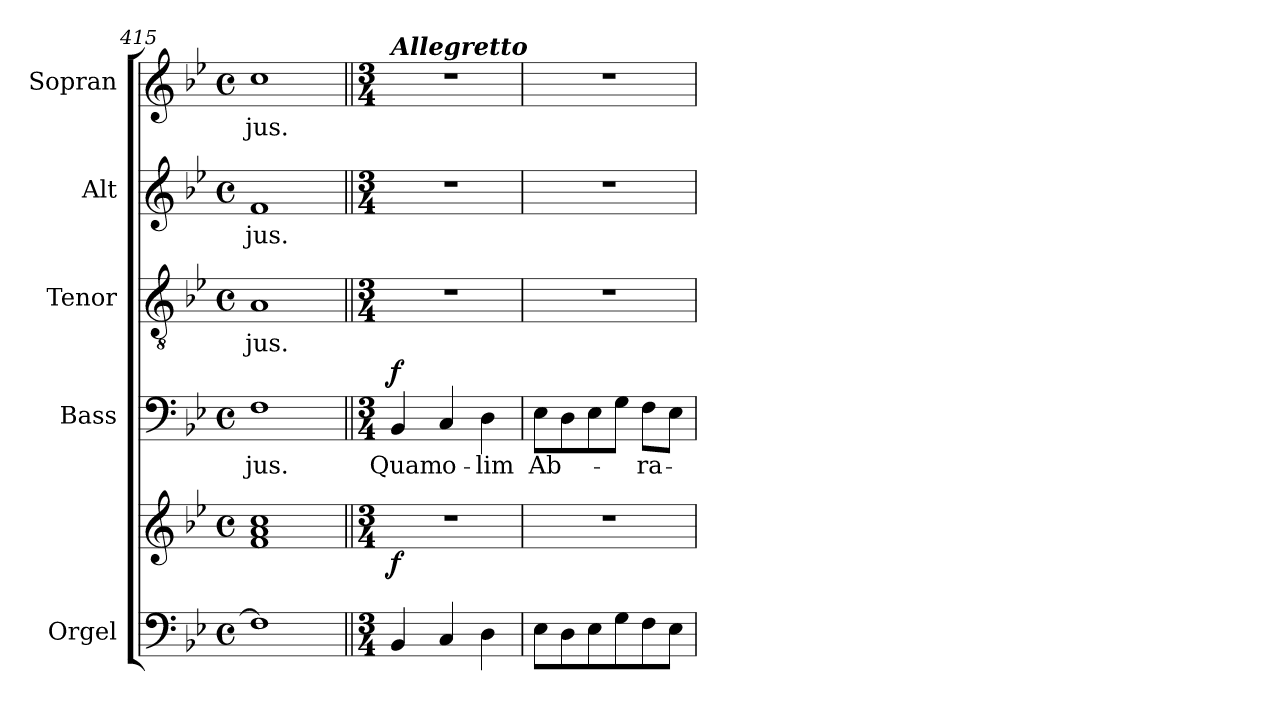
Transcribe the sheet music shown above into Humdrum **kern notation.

**kern	**kern	**dynam	**kern	**text	**dynam	**kern	**text	**kern	**text	**kern	**text
*part5	*part5	*part5	*part4	*part4	*part4	*part3	*part3	*part2	*part2	*part1	*part1
*staff6	*staff5	*staff5/6	*staff4	*staff4	*staff4	*staff3	*staff3	*staff2	*staff2	*staff1	*staff1
*I"Orgel	*	*	*I"Bass	*	*	*I"Tenor	*	*I"Alt	*	*I"Sopran	*
*I'Org.	*	*	*I'B.	*	*	*I'T.	*	*I'A.	*	*I'S.	*
*clefF4	*clefG2	*	*clefF4	*	*	*clefGv2	*	*clefG2	*	*clefG2	*
*k[b-e-]	*k[b-e-]	*	*k[b-e-]	*	*	*k[b-e-]	*	*k[b-e-]	*	*k[b-e-]	*
*B-:	*B-:	*	*B-:	*	*	*B-:	*	*B-:	*	*B-:	*
*M4/4	*M4/4	*	*M4/4	*	*	*M4/4	*	*M4/4	*	*M4/4	*
*met(c)	*met(c)	*	*met(c)	*	*	*met(c)	*	*met(c)	*	*met(c)	*
=415	=415	=415	=415	=415	=415	=415	=415	=415	=415	=415	=415
!	!	!	!	!LO:LY:b	!	!	!LO:LY:b	!	!LO:LY:b	!	!LO:LY:b
1F]	1f 1a 1cc	.	1F	-jus.	.	1A	-jus.	1f	-jus.	1cc	-jus.
!!LO:LB:g=z
=416||	=416||	=416||	=416||	=416||	=416||	=416||	=416||	=416||	=416||	=416||	=416||
*M3/4	*M3/4	*	*M3/4	*	*	*M3/4	*	*M3/4	*	*M3/4	*
!	!	!	!	!	!	!	!	!	!	!LO:TX:a:Bi:t=Allegretto	!
!	!LO:N:vis=1	!LO:DY:b	!	!LO:LY:b	!LO:DY:a	!	!	!	!	!	!
4BB-/	2.r	f	4BB-/	Quam	f	2.r	.	2.r	.	2.r	.
!	!	!	!	!LO:LY:b	!	!	!	!	!	!	!
4C/	.	.	4C/	o-	.	.	.	.	.	.	.
!	!	!	!	!LO:LY:b	!	!	!	!	!	!	!
4D\	.	.	4D\	-lim	.	.	.	.	.	.	.
=417	=417	=417	=417	=417	=417	=417	=417	=417	=417	=417	=417
!	!	!	!	!LO:LY:b	!	!	!	!	!	!	!
8E-\L	2.r	.	8E-\L	Ab-	.	2.r	.	2.r	.	2.r	.
8D\	.	.	8D\	.	.	.	.	.	.	.	.
8E-\	.	.	8E-\	.	.	.	.	.	.	.	.
8G\	.	.	8G\J	.	.	.	.	.	.	.	.
!	!	!	!	!LO:LY:b	!	!	!	!	!	!	!
8F\	.	.	8F\L	-ra-	.	.	.	.	.	.	.
8E-\J	.	.	8E-\J	.	.	.	.	.	.	.	.
=	=	=	=	=	=	=	=	=	=	=	=
*-	*-	*-	*-	*-	*-	*-	*-	*-	*-	*-	*-
